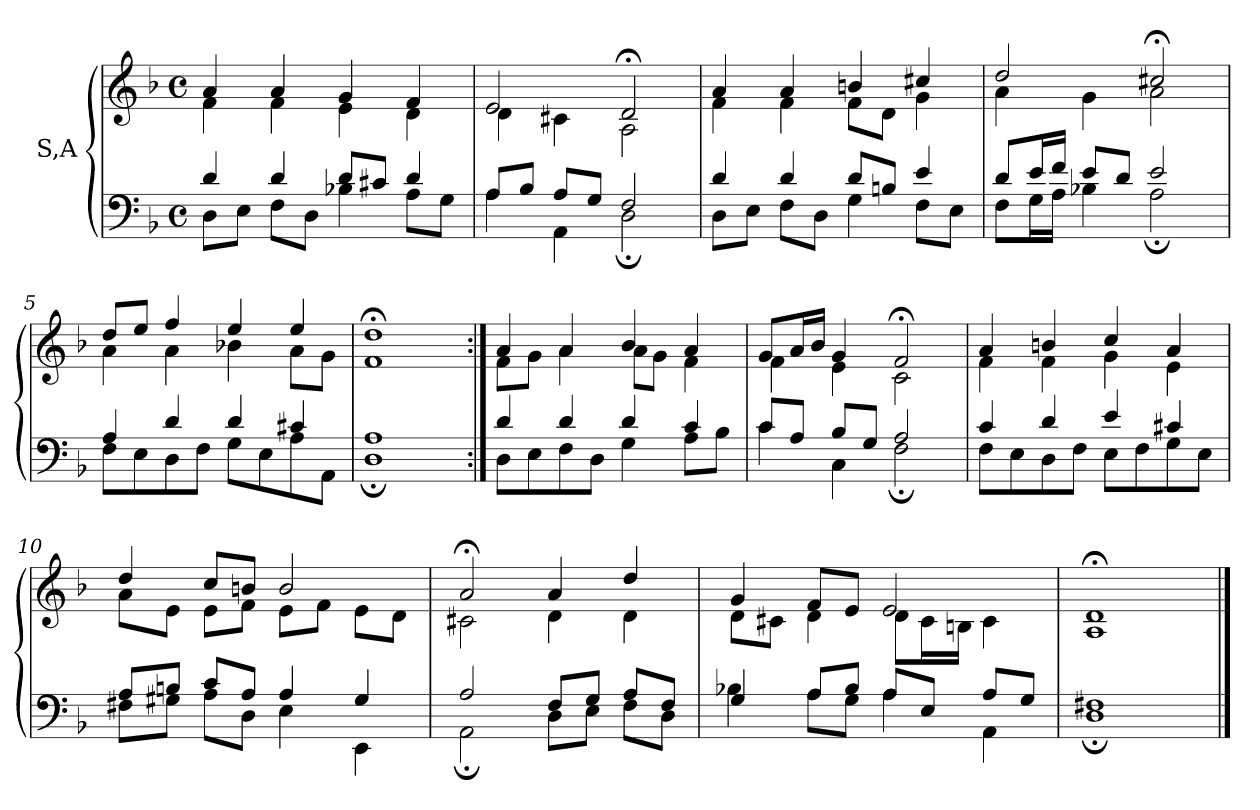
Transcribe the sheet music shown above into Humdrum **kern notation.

**kern	**kern
*part1	*part1
*staff2	*staff1
*I"S,A	*
!!LO:LB:g=z
*clefF4	*clefG2
*k[b-]	*k[b-]
*M4/4	*M4/4
*met(c)	*met(c)
=1	=1
*^	*^
4d	8DL	4a	4f
.	8EJ	.	.
4d	8FL	4a	4f
.	8DJ	.	.
8dL	4B-X	4g	4e
8c#XJ	.	.	.
4d	8AL	4f	4d
.	8GJ	.	.
=2	=2	=2	=2
8AL	4A	2e	4d
8B-J	.	.	.
8AL	4AA	.	4c#X
8GJ	.	.	.
2F	2D;	2d;<	2A
=3	=3	=3	=3
4d	8DL	4a	4f
.	8EJ	.	.
4d	8FL	4a	4f
.	8DJ	.	.
8dL	4G	4bn	8fL
8BnJ	.	.	8dJ
4e	8FL	4cc#X	4g
.	8EJ	.	.
=4	=4	=4	=4
8dL	8FL	2dd	4a
16eL	16GL	.	.
16fJJ	16AJJ	.	.
8eL	4B-X	.	4g
8dJ	.	.	.
2e	2A;	2cc#X;<	2a
!!LO:LB:g=z	!!
=5	=5	=5	=5
4A	8FL	8ddL	4a
.	8E	8eeJ	.
4d	8D	4ff	4a
.	8FJ	.	.
4d	8GL	4ee	4b-X
.	8E	.	.
4c#X	8A	4ee	8aL
.	8AAJ	.	8gJ
=6	=6	=6	=6
1A	1D;	1dd;<	1f
=7:|!	=7:|!	=7:|!	=7:|!
4d	8DL	4a	8fL
.	8E	.	8gJ
4d	8F	4a	4a
.	8DJ	.	.
4d	4G	4b-	8aL
.	.	.	8gJ
4c	8AL	4a	4f
.	8B-J	.	.
=8	=8	=8	=8
8cL	4c	8gL	4f
8AJ	.	16aL	.
.	.	16b-JJ	.
8B-L	4C	4g	4e
8GJ	.	.	.
2A	2F;	2f;<	2c
=9	=9	=9	=9
4c	8FL	4a	4f
.	8E	.	.
4d	8D	4bn	4f
.	8FJ	.	.
4e	8EL	4cc	4g
.	8F	.	.
4c#X	8G	4a	4e
.	8EJ	.	.
!!LO:LB:g=z	!!
=10	=10	=10	=10
8AL	8F#XL	4dd	8aL
8BnJ	8G#XJ	.	8eJ
8cL	8AL	8ccL	8eL
8AJ	8DJ	8bnJ	8fJ
4A	4E	2b	8eL
.	.	.	8fJ
4G#	4EE	.	8eL
.	.	.	8dJ
=11	=11	=11	=11
2A	2AA;	2a;<	2c#X
8FL	8DL	4a	4d
8GJ	8EJ	.	.
8AL	8FL	4dd	4d
8FJ	8DJ	.	.
=12	=12	=12	=12
4G	4B-X	4g	8dL
.	.	.	8c#XJ
8AL	8AL	8fL	4d
8B-J	8GJ	8eJ	.
8AL	4A	2e	8dL
8EJ	.	.	16c#L
.	.	.	16BnJJ
8AL	4AA	.	4c#
8GJ	.	.	.
=13	=13	=13	=13
1F#X	1D;	1d;<	1A
*v	*v	*	*
*	*v	*v
==	==
*-	*-
